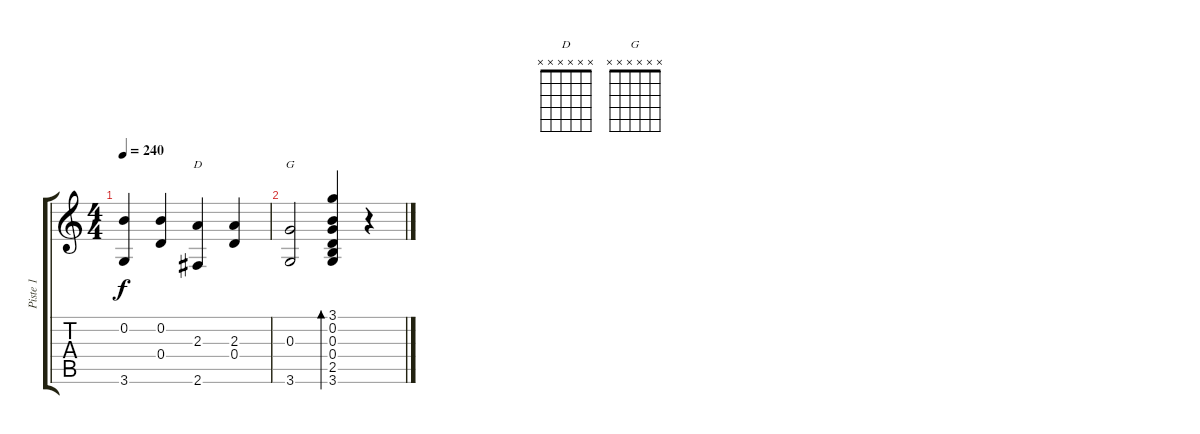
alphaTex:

\track ("Piste 1" "Piste 1") {instrument acousticguitarsteel}
\staff {score tabs}
\tuning (E4 B3 G3 D3 A2 E2) {hide}
\chord ("D" x x x x x x) {firstfret 0}
\chord ("G" x x x x x x) {firstfret 0}
\ts (4 4)
\tempo 240
\clef g2
\ks c
(0.2 3.6).4{dy f} (0.2 0.4).4 (2.3 2.6).4{ch "D"} (2.3 0.4).4 |
(0.3 3.6).2{ch "G"} (3.1 0.2 0.3 0.4 2.5 3.6).4{bd 60} r.4
